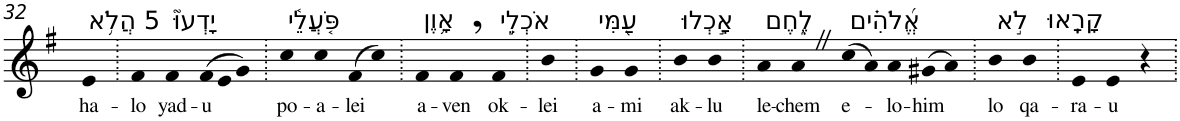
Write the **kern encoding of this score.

**kern	**text
*part1	*part1
*staff1	*staff1
*I"Piano	*
*I'Pno	*
!!LO:PB:g=z
*clefG2	*
*k[f#]	*
*G:	*
=32	=32
!LO:TX:a:t=5 הֲלֹ֥א	!
!	!LO:LY:b
4e	ha-
=33.	=33.
!	!LO:LY:b
4f#	-lo
!LO:TX:a:t=יָדְעוּ֮	!
!	!LO:LY:b
4f#	yad-
*Xtuplet	*
!	!LO:LY:b
(>12f#	-u
12e	.
12g)	.
=34.	=34.
!LO:TX:a:t=פֹּ֤עֲלֵ֫י	!
!	!LO:LY:b
4cc	po-
!	!LO:LY:b
4cc	-a-
!	!LO:LY:b
(>8f#	-lei
8cc)	.
=35.	=35.
!LO:TX:a:t=אָ֥וֶן	!
!	!LO:LY:b
4f#	a-
!	!LO:LY:b
4f#,	-ven
!LO:TX:a:t=אֹכְלֵ֣י	!
!	!LO:LY:b
4f#	ok-
=36.	=36.
!	!LO:LY:b
4b	-lei
=37.	=37.
!LO:TX:a:t=עַ֭מִּי	!
!	!LO:LY:b
4g	a-
!	!LO:LY:b
4g	-mi
=38.	=38.
!LO:TX:a:t=אָ֣כְלוּ	!
!	!LO:LY:b
4b	ak-
!	!LO:LY:b
4b	-lu
=39.	=39.
!LO:TX:a:t=לֶ֑חֶם	!
!	!LO:LY:b
4a	le-
!	!LO:LY:b
4aZ	-chem
!LO:TX:a:t=אֱ֝לֹהִ֗ים	!
!	!LO:LY:b
(>8cc	e-
8a)	.
!	!LO:LY:b
4a	-lo-
!	!LO:LY:b
(>8g#X	-him
8a)	.
=40.	=40.
!LO:TX:a:t=לֹ֣א	!
!	!LO:LY:b
4b	lo
!LO:TX:a:t=קָרָֽאוּ	!
!	!LO:LY:b
4b	qa-
=41.	=41.
!	!LO:LY:b
4e	-ra-
!	!LO:LY:b
4e	-u
4r	.
=.	=.
*-	*-
